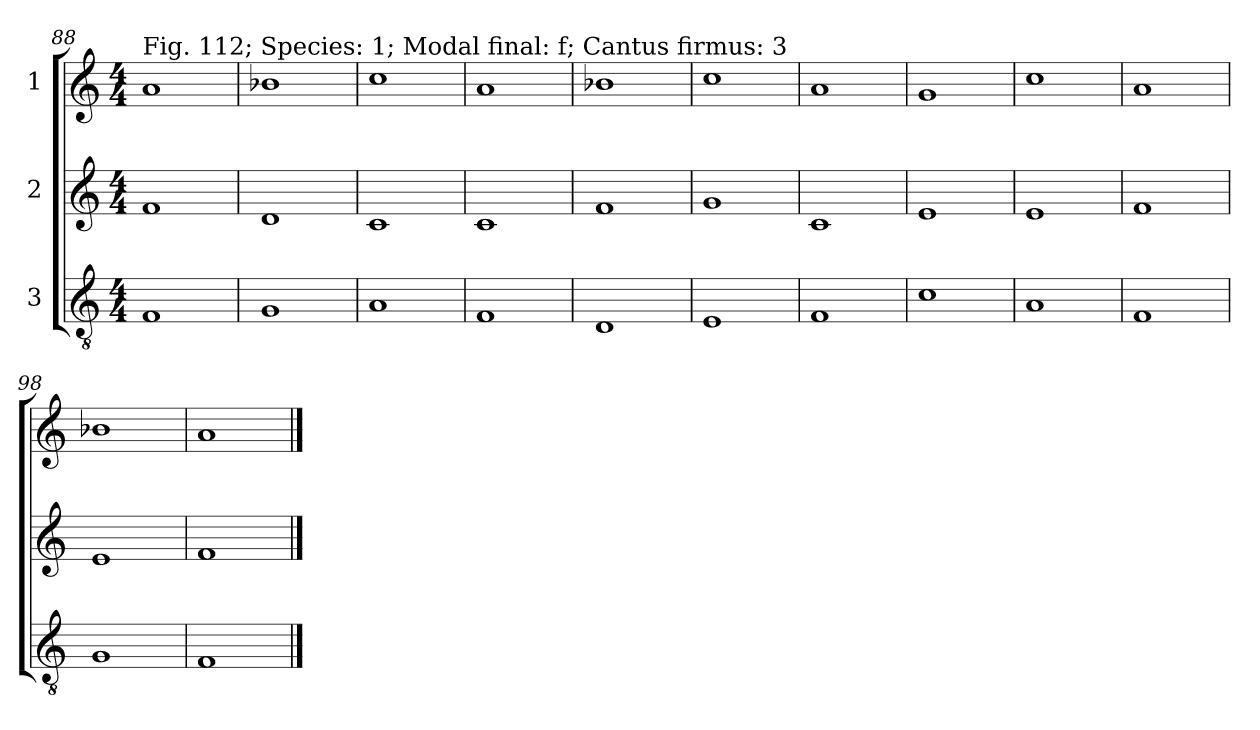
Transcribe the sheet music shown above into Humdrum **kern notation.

**kern	**kern	**kern
*part3	*part2	*part1
*staff3	*staff2	*staff1
*I"3	*I"2	*I"1
*clefGv2	*clefG2	*clefG2
*k[]	*k[]	*k[]
*M4/4	*M4/4	*M4/4
=88	=88	=88
!	!	!LO:TX:a:t=Fig. 112; Species&colon; 1; Modal final&colon; f; Cantus firmus&colon; 3
1F	1f	1a
=89	=89	=89
1G	1d	1b-X
=90	=90	=90
1A	1c	1cc
=91	=91	=91
1F	1c	1a
=92	=92	=92
1D	1f	1b-X
=93	=93	=93
1E	1g	1cc
=94	=94	=94
1F	1c	1a
=95	=95	=95
1c	1e	1g
=96	=96	=96
1A	1e	1cc
=97	=97	=97
1F	1f	1a
=98	=98	=98
1G	1e	1b-X
=99	=99	=99
1F	1f	1a
==	==	==
*-	*-	*-
